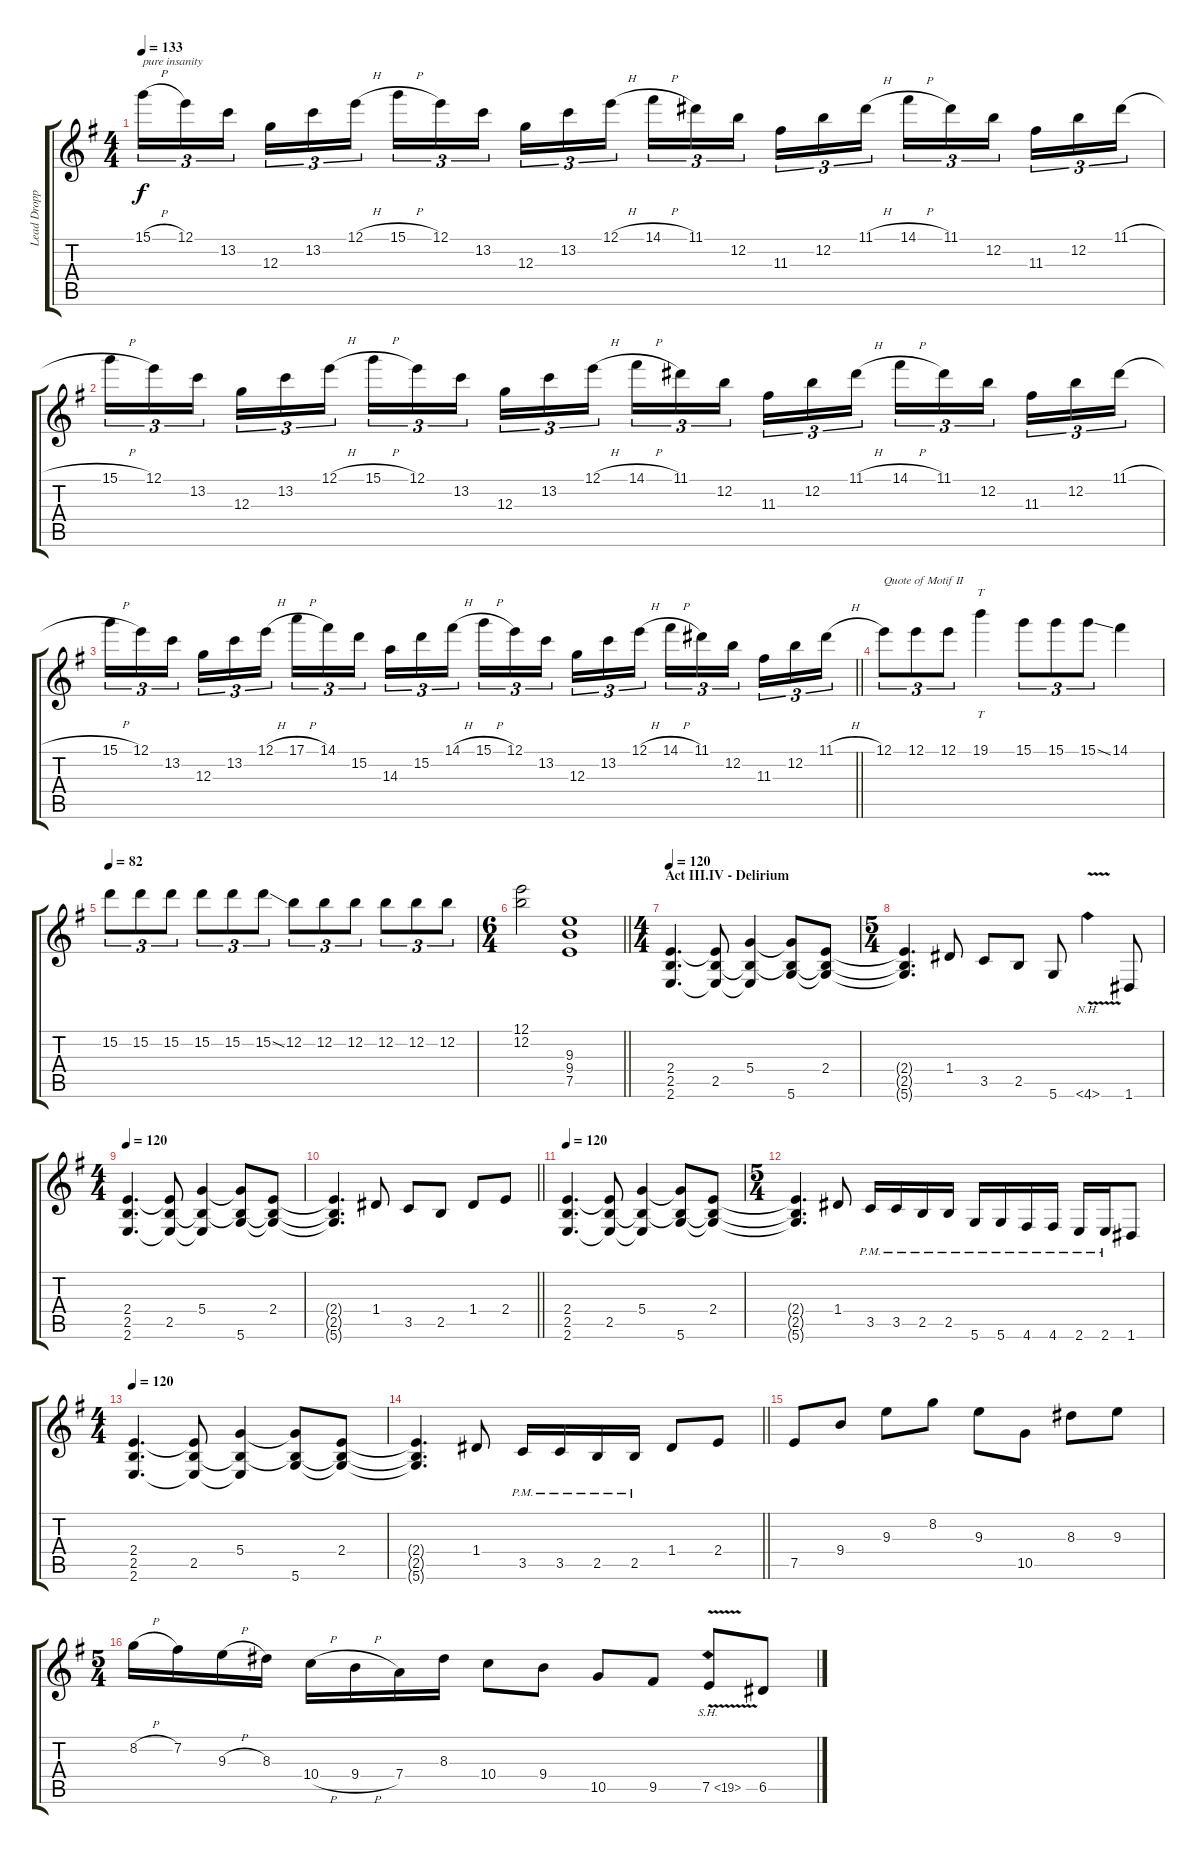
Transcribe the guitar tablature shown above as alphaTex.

\track ("Lead Dropped D " "Lead Dropp") {instrument distortionguitar}
\staff {score tabs}
\tuning (E4 B3 G3 D3 A2 D2) {hide}
\ts (4 4)
\tempo 133
\clef g2
\ks eminor
15.1{h}.16{tu (3 2) txt "pure insanity" dy f} 12.1.16{tu (3 2)} 13.2.16{tu (3 2) beam splitsecondary} 12.3.16{tu (3 2)} 13.2.16{tu (3 2)} 12.1{h}.16{tu (3 2)} 15.1{h}.16{tu (3 2)} 12.1.16{tu (3 2)} 13.2.16{tu (3 2) beam splitsecondary} 12.3.16{tu (3 2)} 13.2.16{tu (3 2)} 12.1{h}.16{tu (3 2)} 14.1{h}.16{tu (3 2)} 11.1.16{tu (3 2)} 12.2.16{tu (3 2) beam splitsecondary} 11.3.16{tu (3 2)} 12.2.16{tu (3 2)} 11.1{h}.16{tu (3 2)} 14.1{h}.16{tu (3 2)} 11.1.16{tu (3 2)} 12.2.16{tu (3 2) beam splitsecondary} 11.3.16{tu (3 2)} 12.2.16{tu (3 2)} 11.1{h}.16{tu (3 2)} |
15.1{h}.16{tu (3 2)} 12.1.16{tu (3 2)} 13.2.16{tu (3 2) beam splitsecondary} 12.3.16{tu (3 2)} 13.2.16{tu (3 2)} 12.1{h}.16{tu (3 2)} 15.1{h}.16{tu (3 2)} 12.1.16{tu (3 2)} 13.2.16{tu (3 2) beam splitsecondary} 12.3.16{tu (3 2)} 13.2.16{tu (3 2)} 12.1{h}.16{tu (3 2)} 14.1{h}.16{tu (3 2)} 11.1.16{tu (3 2)} 12.2.16{tu (3 2) beam splitsecondary} 11.3.16{tu (3 2)} 12.2.16{tu (3 2)} 11.1{h}.16{tu (3 2)} 14.1{h}.16{tu (3 2)} 11.1.16{tu (3 2)} 12.2.16{tu (3 2) beam splitsecondary} 11.3.16{tu (3 2)} 12.2.16{tu (3 2)} 11.1{h}.16{tu (3 2)} |
\barLineRight lightlight
15.1{h}.16{tu (3 2)} 12.1.16{tu (3 2)} 13.2.16{tu (3 2) beam splitsecondary} 12.3.16{tu (3 2)} 13.2.16{tu (3 2)} 12.1{h}.16{tu (3 2)} 17.1{h}.16{tu (3 2)} 14.1.16{tu (3 2)} 15.2.16{tu (3 2) beam splitsecondary} 14.3.16{tu (3 2)} 15.2.16{tu (3 2)} 14.1{h}.16{tu (3 2)} 15.1{h}.16{tu (3 2)} 12.1.16{tu (3 2)} 13.2.16{tu (3 2) beam splitsecondary} 12.3.16{tu (3 2)} 13.2.16{tu (3 2)} 12.1{h}.16{tu (3 2)} 14.1{h}.16{tu (3 2)} 11.1.16{tu (3 2)} 12.2.16{tu (3 2) beam splitsecondary} 11.3.16{tu (3 2)} 12.2.16{tu (3 2)} 11.1{h}.16{tu (3 2)} |
12.1.8{tu (3 2) txt "Quote of Motif II"} 12.1.8{tu (3 2)} 12.1.8{tu (3 2)} 19.1.4{tt} 15.1.8{tu (3 2)} 15.1.8{tu (3 2)} 15.1{ss}.8{tu (3 2)} 14.1.4 |
\tempo 82
15.2.8{tu (3 2)} 15.2.8{tu (3 2)} 15.2.8{tu (3 2)} 15.2.8{tu (3 2)} 15.2.8{tu (3 2)} 15.2{ss}.8{tu (3 2)} 12.2.8{tu (3 2)} 12.2.8{tu (3 2)} 12.2.8{tu (3 2)} 12.2.8{tu (3 2)} 12.2.8{tu (3 2)} 12.2.8{tu (3 2)} |
\ts (6 4)
\barLineRight lightlight
(12.1 12.2).2 (9.3 9.4 7.5).1 |
\ts (4 4)
\section ("" "Act III.IV - Delirium")
\tempo 120
(2.4 2.5 2.6).4{d balance 0} (2.4{t} 2.5 2.6{t}).8 (5.4 2.5{t} 2.6{t}).4 (5.4{t} 2.5{t} 5.6).8 (2.4 2.5{t} 5.6{t}).8 |
\ts (5 4)
(2.4{t} 2.5{t} 5.6{t}).4{d} 1.4.8 3.5.8 2.5.8 5.6.8 4.6{nh v}.4 1.6.8 |
\ts (4 4)
\tempo 120
(2.4 2.5 2.6).4{d} (2.4{t} 2.5 2.6{t}).8 (5.4 2.5{t} 2.6{t}).4 (5.4{t} 2.5{t} 5.6).8 (2.4 2.5{t} 5.6{t}).8 |
\barLineRight lightlight
(2.4{t} 2.5{t} 5.6{t}).4{d} 1.4.8 3.5.8 2.5.8 1.4.8 2.4.8 |
\tempo 120
(2.4 2.5 2.6).4{d} (2.4{t} 2.5 2.6{t}).8 (5.4 2.5{t} 2.6{t}).4 (5.4{t} 2.5{t} 5.6).8 (2.4 2.5{t} 5.6{t}).8 |
\ts (5 4)
(2.4{t} 2.5{t} 5.6{t}).4{d} 1.4.8 3.5{pm}.16 3.5{pm}.16 2.5{pm}.16 2.5{pm}.16 5.6{pm}.16 5.6{pm}.16 4.6{pm}.16 4.6{pm}.16 2.6{pm}.16 2.6{pm}.16 1.6.8 |
\ts (4 4)
\tempo 120
(2.4 2.5 2.6).4{d} (2.4{t} 2.5 2.6{t}).8 (5.4 2.5{t} 2.6{t}).4 (5.4{t} 2.5{t} 5.6).8 (2.4 2.5{t} 5.6{t}).8 |
\barLineRight lightlight
(2.4{t} 2.5{t} 5.6{t}).4{d} 1.4.8 3.5{pm}.16 3.5{pm}.16 2.5{pm}.16 2.5{pm}.16 1.4.8 2.4.8 |
\section ("" "")
7.5.8{balance 8} 9.4.8 9.3.8 8.2.8 9.3.8 10.5.8 8.3.8 9.3.8 |
\ts (5 4)
8.2{h}.16 7.2.16 9.3{h}.16 8.3.16 10.4{h}.16 9.4{h}.16 7.4.16 8.3.16 10.4.8 9.4.8 10.5.8 9.5.8 7.5{sh 12 v}.8 6.5.8
